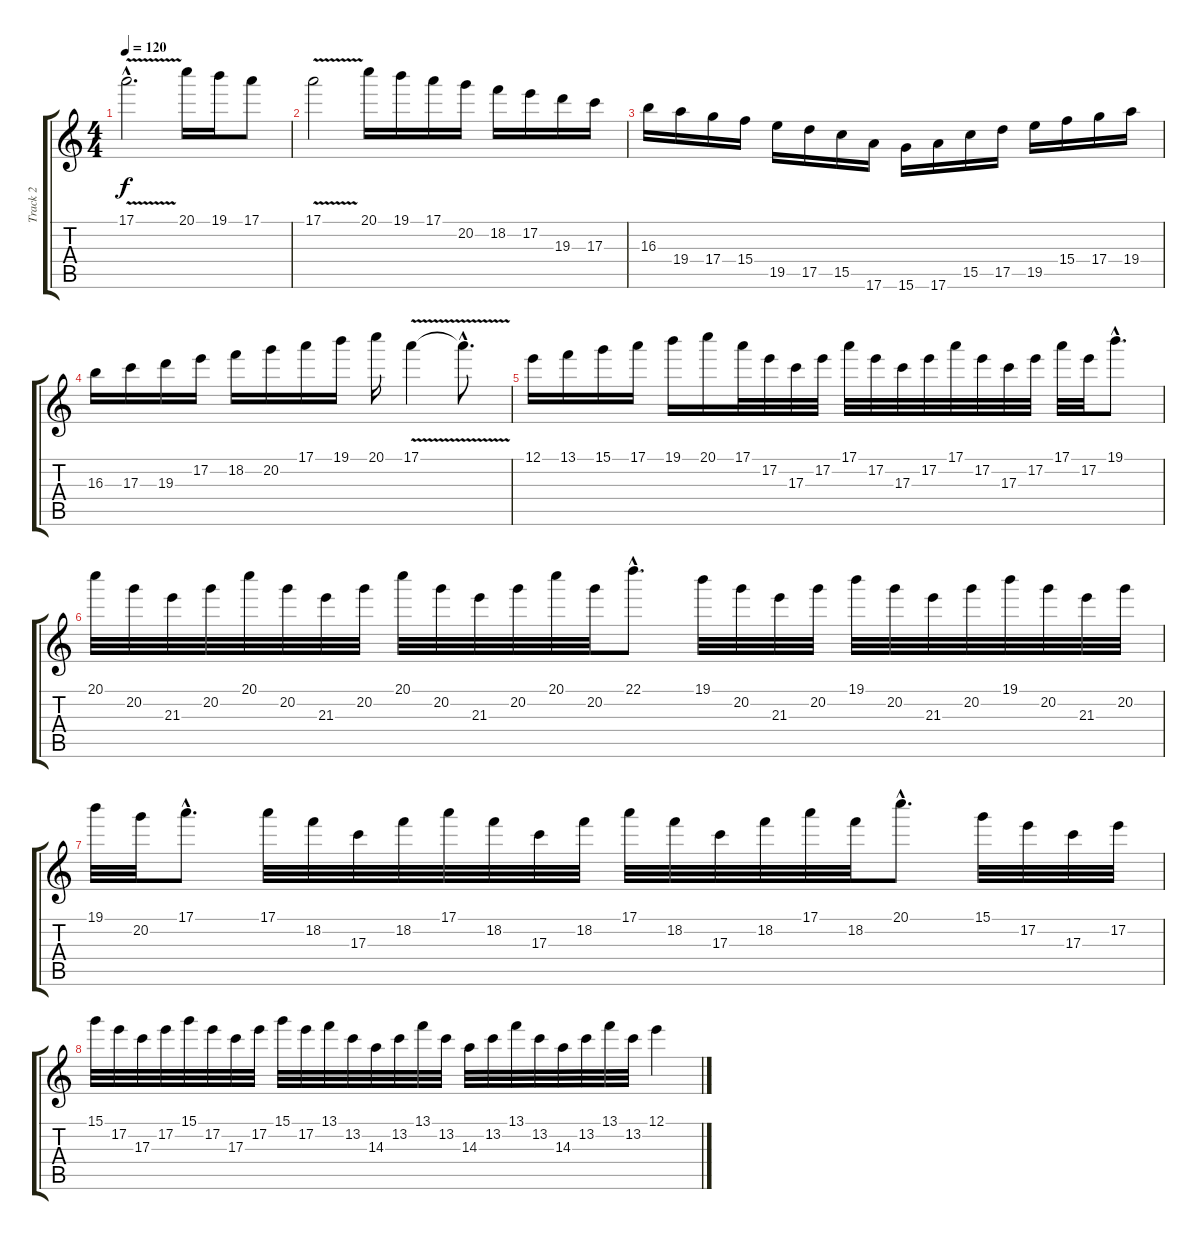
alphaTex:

\track ("Track 2" "Track 2") {instrument distortionguitar}
\staff {score tabs}
\tuning (E4 B3 G3 D3 A2 E2) {hide}
\ts (4 4)
\tempo 120
\clef g2
\ks c
17.1{v hac}.2{d dy f} 20.1.16 19.1.16 17.1.8 |
17.1{v}.2 20.1.16 19.1.16 17.1.16 20.2.16 18.2.16 17.2.16 19.3.16 17.3.16 |
16.3.16 19.4.16 17.4.16 15.4.16 19.5.16 17.5.16 15.5.16 17.6.16 15.6.16 17.6.16 15.5.16 17.5.16 19.5.16 15.4.16 17.4.16 19.4.16 |
16.3.16 17.3.16 19.3.16 17.2.16 18.2.16 20.2.16 17.1.16 19.1.16 20.1.16 17.1{v}.4 17.1{hac t}.8{d} |
12.1.16 13.1.16 15.1.16 17.1.16 19.1.16 20.1.16 17.1.32 17.2.32 17.3.32 17.2.32 17.1.32 17.2.32 17.3.32 17.2.32 17.1.32 17.2.32 17.3.32 17.2.32 17.1.32 17.2.32 19.1{hac}.8{d} |
20.1.32 20.2.32 21.3.32 20.2.32 20.1.32 20.2.32 21.3.32 20.2.32 20.1.32 20.2.32 21.3.32 20.2.32 20.1.32 20.2.32 22.1{hac}.8{d} 19.1.32 20.2.32 21.3.32 20.2.32 19.1.32 20.2.32 21.3.32 20.2.32 19.1.32 20.2.32 21.3.32 20.2.32 |
19.1.32 20.2.32 17.1{hac}.8{d} 17.1.32 18.2.32 17.3.32 18.2.32 17.1.32 18.2.32 17.3.32 18.2.32 17.1.32 18.2.32 17.3.32 18.2.32 17.1.32 18.2.32 20.1{hac}.8{d} 15.1.32 17.2.32 17.3.32 17.2.32 |
15.1.32 17.2.32 17.3.32 17.2.32 15.1.32 17.2.32 17.3.32 17.2.32 15.1.32 17.2.32 13.1.32 13.2.32 14.3.32 13.2.32 13.1.32 13.2.32 14.3.32 13.2.32 13.1.32 13.2.32 14.3.32 13.2.32 13.1.32 13.2.32 12.1.4
